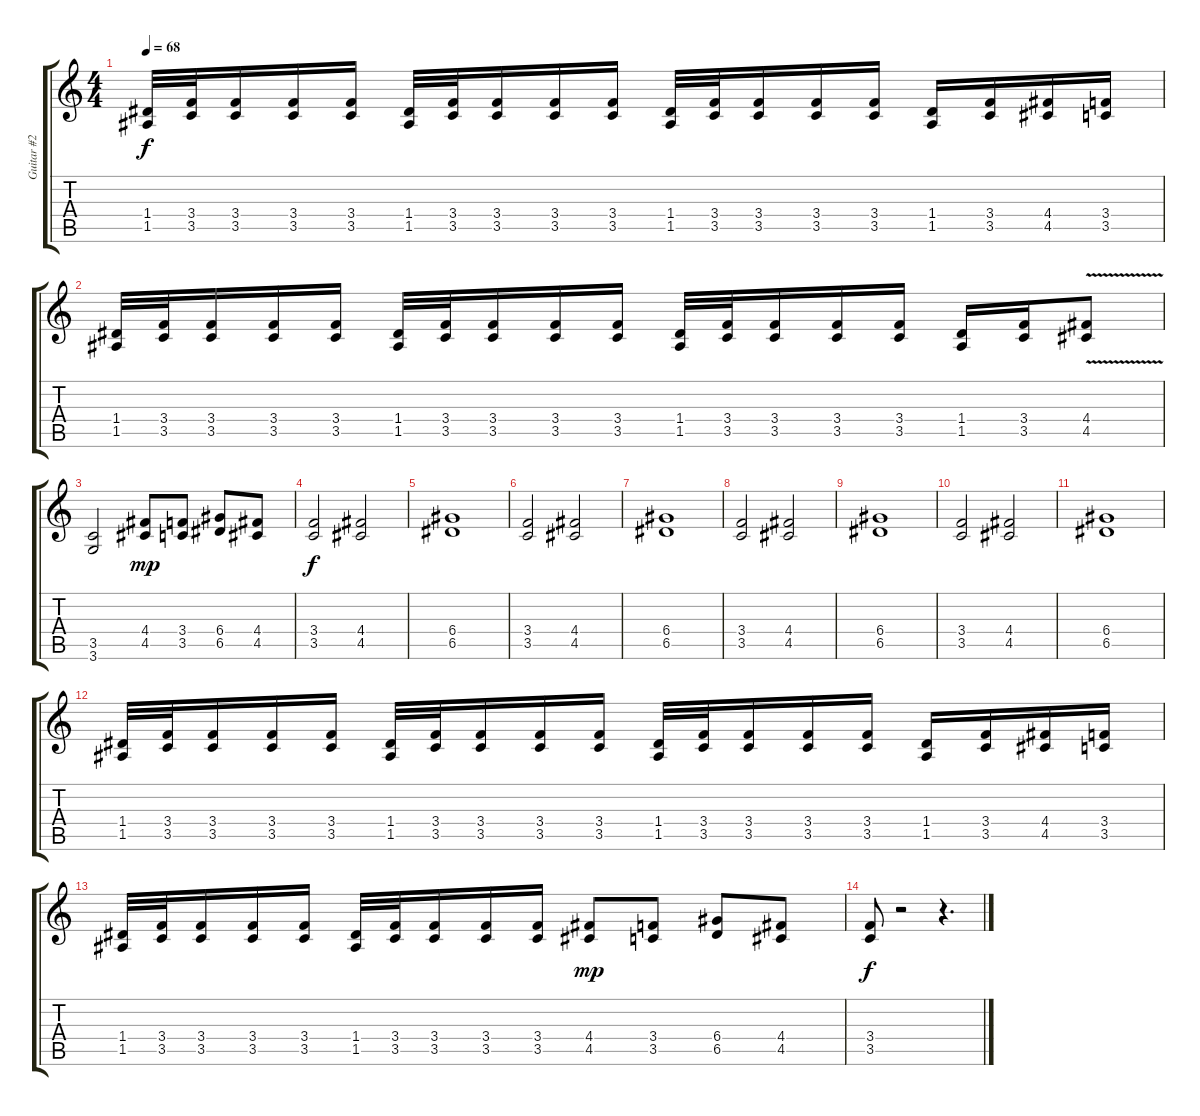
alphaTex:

\track ("Guitar #2" "Guitar #2") {instrument distortionguitar}
\staff {score tabs}
\tuning (E4 B3 G3 D3 A2 E2) {hide}
\ts (4 4)
\tempo 68
\clef g2
\ks c
(1.4 1.5).32{dy f beam merge} (3.4 3.5).32 (3.4 3.5).16 (3.4 3.5).16 (3.4 3.5).16 (1.4 1.5).32 (3.4 3.5).32 (3.4 3.5).16 (3.4 3.5).16{beam merge} (3.4 3.5).16 (1.4 1.5).32 (3.4 3.5).32 (3.4 3.5).16 (3.4 3.5).16{beam merge} (3.4 3.5).16 (1.4 1.5).16 (3.4 3.5).16 (4.4 4.5).16 (3.4 3.5).16 |
(1.4 1.5).32{beam merge} (3.4 3.5).32 (3.4 3.5).16 (3.4 3.5).16 (3.4 3.5).16 (1.4 1.5).32 (3.4 3.5).32 (3.4 3.5).16 (3.4 3.5).16{beam merge} (3.4 3.5).16 (1.4 1.5).32 (3.4 3.5).32 (3.4 3.5).16 (3.4 3.5).16{beam merge} (3.4 3.5).16 (1.4 1.5).16 (3.4 3.5).16 (4.4{v} 4.5).8 |
(3.5 3.6).2 (4.4 4.5).8{dy mp} (3.4 3.5).8 (6.4 6.5).8 (4.4 4.5).8 |
(3.4 3.5).2{dy f} (4.4 4.5).2 |
(6.4 6.5).1 |
(3.4 3.5).2 (4.4 4.5).2 |
(6.4 6.5).1 |
(3.4 3.5).2 (4.4 4.5).2 |
(6.4 6.5).1 |
(3.4 3.5).2 (4.4 4.5).2 |
(6.4 6.5).1 |
(1.4 1.5).32{beam merge} (3.4 3.5).32 (3.4 3.5).16 (3.4 3.5).16 (3.4 3.5).16 (1.4 1.5).32 (3.4 3.5).32 (3.4 3.5).16 (3.4 3.5).16{beam merge} (3.4 3.5).16 (1.4 1.5).32 (3.4 3.5).32 (3.4 3.5).16 (3.4 3.5).16{beam merge} (3.4 3.5).16 (1.4 1.5).16 (3.4 3.5).16 (4.4 4.5).16 (3.4 3.5).16 |
(1.4 1.5).32{beam merge} (3.4 3.5).32 (3.4 3.5).16 (3.4 3.5).16 (3.4 3.5).16 (1.4 1.5).32 (3.4 3.5).32 (3.4 3.5).16 (3.4 3.5).16{beam merge} (3.4 3.5).16 (4.4 4.5).8{dy mp} (3.4 3.5).8 (6.4 6.5).8 (4.4 4.5).8 |
(3.4 3.5).8{dy f} r.2 r.4{d}
